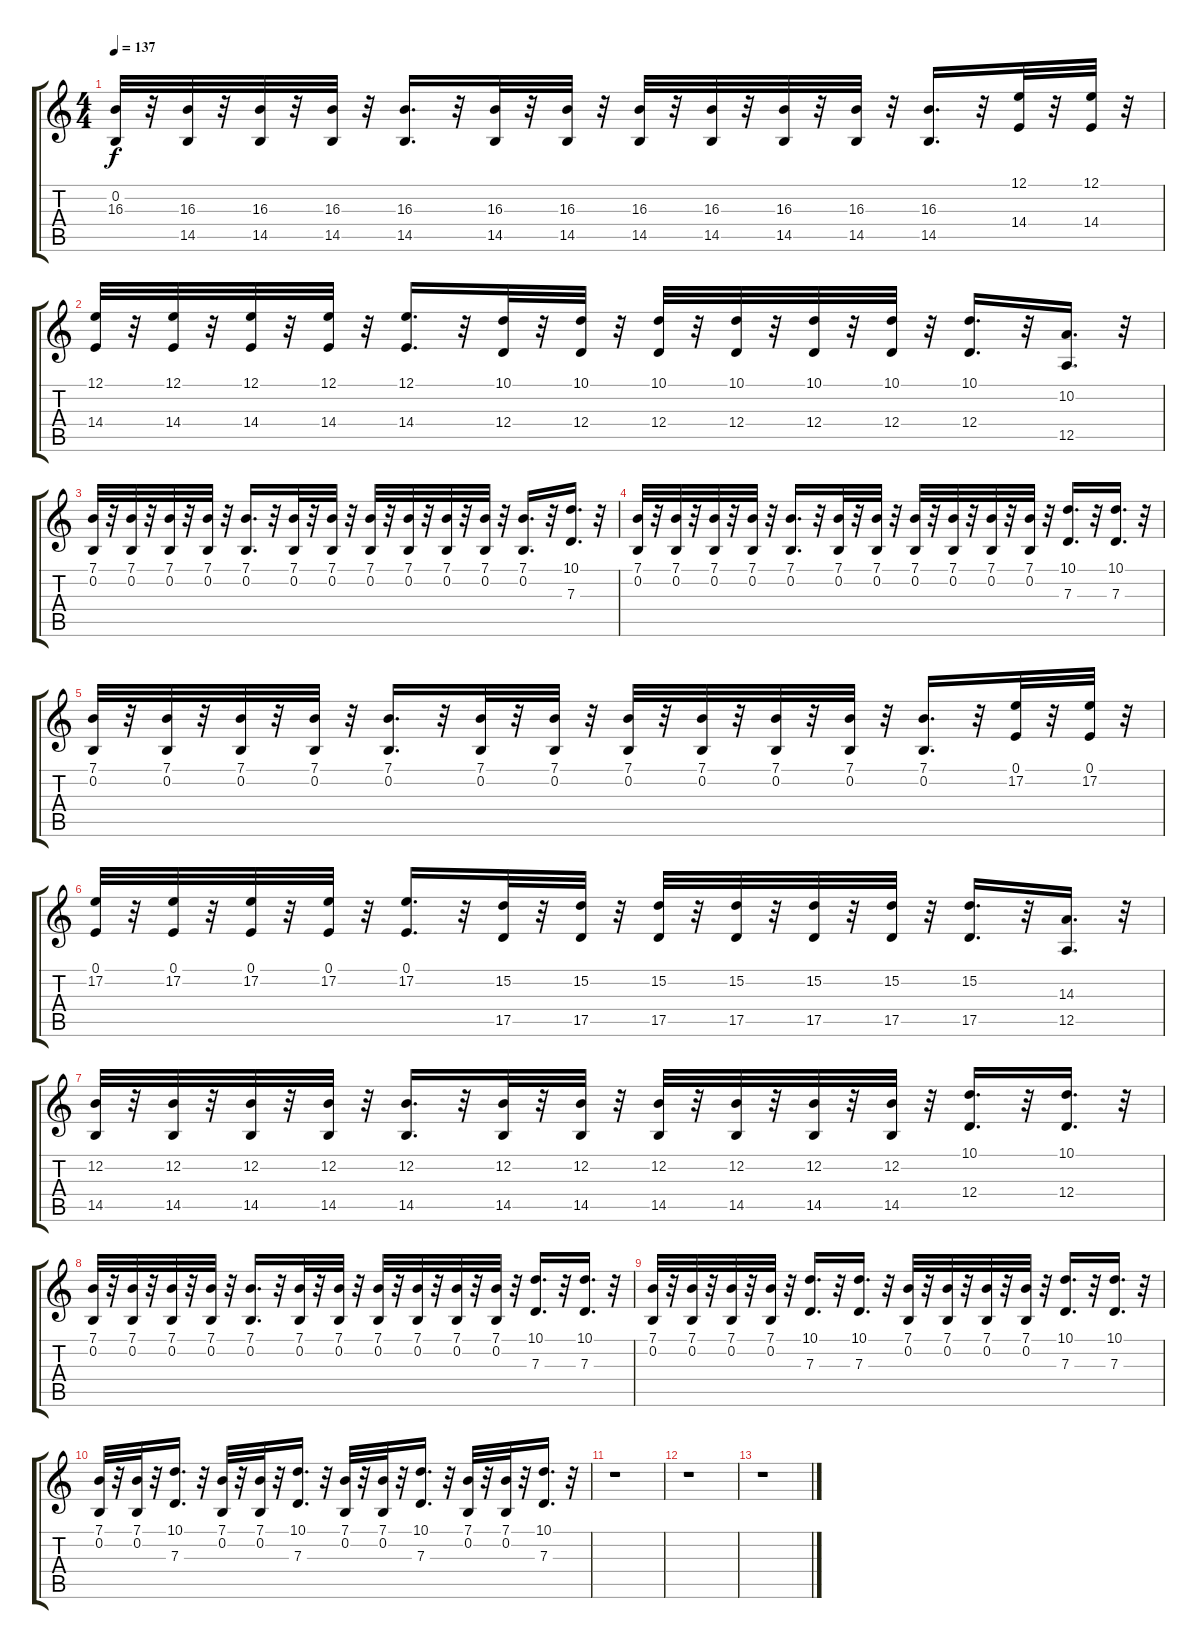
\track "" {instrument lead8bassandlead}
\staff {score tabs}
\tuning (E4 B3 G3 D3 A2 E2) {hide}
\ts (4 4)
\tempo 137
\clef g2
\ks c
(0.2 16.3).32{dy f} r.32 (16.3 14.5).32 r.32 (16.3 14.5).32 r.32 (16.3 14.5).32 r.32 (16.3 14.5).16{d} r.32 (16.3 14.5).32 r.32 (16.3 14.5).32 r.32 (16.3 14.5).32 r.32 (16.3 14.5).32 r.32 (16.3 14.5).32 r.32 (16.3 14.5).32 r.32 (16.3 14.5).16{d} r.32 (12.1 14.4).32 r.32 (12.1 14.4).32 r.32 |
(12.1 14.4).32 r.32 (12.1 14.4).32 r.32 (12.1 14.4).32 r.32 (12.1 14.4).32 r.32 (12.1 14.4).16{d} r.32 (10.1 12.4).32 r.32 (10.1 12.4).32 r.32 (10.1 12.4).32 r.32 (10.1 12.4).32 r.32 (10.1 12.4).32 r.32 (10.1 12.4).32 r.32 (10.1 12.4).16{d} r.32 (10.2 12.5).16{d} r.32 |
(7.1 0.2).32 r.32 (7.1 0.2).32 r.32 (7.1 0.2).32 r.32 (7.1 0.2).32 r.32 (7.1 0.2).16{d} r.32 (7.1 0.2).32 r.32 (7.1 0.2).32 r.32 (7.1 0.2).32 r.32 (7.1 0.2).32 r.32 (7.1 0.2).32 r.32 (7.1 0.2).32 r.32 (7.1 0.2).16{d} r.32 (10.1 7.3).16{d} r.32 |
(7.1 0.2).32 r.32 (7.1 0.2).32 r.32 (7.1 0.2).32 r.32 (7.1 0.2).32 r.32 (7.1 0.2).16{d} r.32 (7.1 0.2).32 r.32 (7.1 0.2).32 r.32 (7.1 0.2).32 r.32 (7.1 0.2).32 r.32 (7.1 0.2).32 r.32 (7.1 0.2).32 r.32 (10.1 7.3).16{d} r.32 (10.1 7.3).16{d} r.32 |
(7.1 0.2).32 r.32 (7.1 0.2).32 r.32 (7.1 0.2).32 r.32 (7.1 0.2).32 r.32 (7.1 0.2).16{d} r.32 (7.1 0.2).32 r.32 (7.1 0.2).32 r.32 (7.1 0.2).32 r.32 (7.1 0.2).32 r.32 (7.1 0.2).32 r.32 (7.1 0.2).32 r.32 (7.1 0.2).16{d} r.32 (0.1 17.2).32 r.32 (0.1 17.2).32 r.32 |
(0.1 17.2).32 r.32 (0.1 17.2).32 r.32 (0.1 17.2).32 r.32 (0.1 17.2).32 r.32 (0.1 17.2).16{d} r.32 (15.2 17.5).32 r.32 (15.2 17.5).32 r.32 (15.2 17.5).32 r.32 (15.2 17.5).32 r.32 (15.2 17.5).32 r.32 (15.2 17.5).32 r.32 (15.2 17.5).16{d} r.32 (14.3 12.5).16{d} r.32 |
(12.2 14.5).32 r.32 (12.2 14.5).32 r.32 (12.2 14.5).32 r.32 (12.2 14.5).32 r.32 (12.2 14.5).16{d} r.32 (12.2 14.5).32 r.32 (12.2 14.5).32 r.32 (12.2 14.5).32 r.32 (12.2 14.5).32 r.32 (12.2 14.5).32 r.32 (12.2 14.5).32 r.32 (10.1 12.4).16{d} r.32 (10.1 12.4).16{d} r.32 |
(7.1 0.2).32 r.32 (7.1 0.2).32 r.32 (7.1 0.2).32 r.32 (7.1 0.2).32 r.32 (7.1 0.2).16{d} r.32 (7.1 0.2).32 r.32 (7.1 0.2).32 r.32 (7.1 0.2).32 r.32 (7.1 0.2).32 r.32 (7.1 0.2).32 r.32 (7.1 0.2).32 r.32 (10.1 7.3).16{d} r.32 (10.1 7.3).16{d} r.32 |
(7.1 0.2).32 r.32 (7.1 0.2).32 r.32 (7.1 0.2).32 r.32 (7.1 0.2).32 r.32 (10.1 7.3).16{d} r.32 (10.1 7.3).16{d} r.32 (7.1 0.2).32 r.32 (7.1 0.2).32 r.32 (7.1 0.2).32 r.32 (7.1 0.2).32 r.32 (10.1 7.3).16{d} r.32 (10.1 7.3).16{d} r.32 |
(7.1 0.2).32 r.32 (7.1 0.2).32 r.32 (10.1 7.3).16{d} r.32 (7.1 0.2).32 r.32 (7.1 0.2).32 r.32 (10.1 7.3).16{d} r.32 (7.1 0.2).32 r.32 (7.1 0.2).32 r.32 (10.1 7.3).16{d} r.32 (7.1 0.2).32 r.32 (7.1 0.2).32 r.32 (10.1 7.3).16{d} r.32 |
r.1 |
r.1 |
r.1
